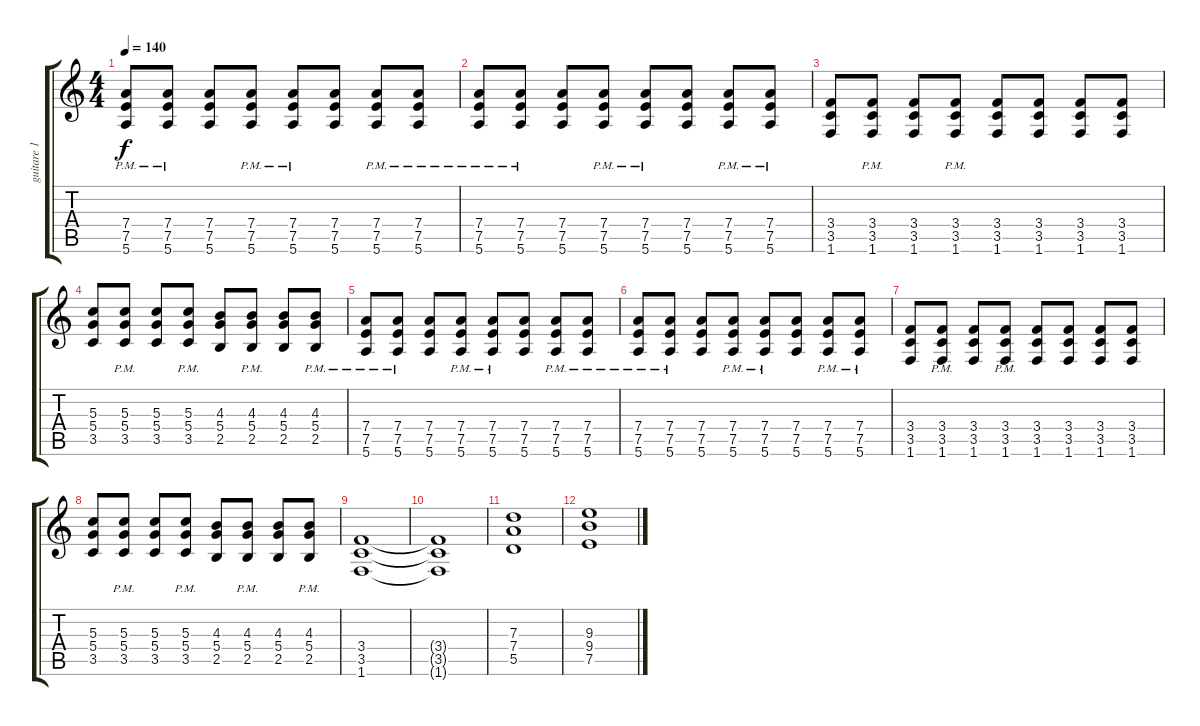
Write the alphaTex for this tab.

\track ("guitare 1" "guitare 1") {instrument distortionguitar}
\staff {score tabs}
\tuning (E4 B3 G3 D3 A2 E2) {hide}
\ts (4 4)
\tempo 140
\clef g2
\ks c
(7.4{pm} 7.5{pm} 5.6{pm}).8{dy f} (7.4{pm} 7.5{pm} 5.6{pm}).8 (7.4 7.5 5.6).8 (7.4{pm} 7.5{pm} 5.6{pm}).8 (7.4{pm} 7.5{pm} 5.6{pm}).8 (7.4 7.5 5.6).8 (7.4{pm} 7.5{pm} 5.6{pm}).8 (7.4{pm} 7.5{pm} 5.6{pm}).8 |
(7.4{pm} 7.5{pm} 5.6{pm}).8 (7.4{pm} 7.5{pm} 5.6{pm}).8 (7.4 7.5 5.6).8 (7.4{pm} 7.5{pm} 5.6{pm}).8 (7.4{pm} 7.5{pm} 5.6{pm}).8 (7.4 7.5 5.6).8 (7.4{pm} 7.5{pm} 5.6{pm}).8 (7.4{pm} 7.5{pm} 5.6{pm}).8 |
(3.4 3.5 1.6).8 (3.4{pm} 3.5{pm} 1.6{pm}).8 (3.4 3.5 1.6).8 (3.4{pm} 3.5{pm} 1.6{pm}).8 (3.4 3.5 1.6).8 (3.4 3.5 1.6).8 (3.4 3.5 1.6).8 (3.4 3.5 1.6).8 |
(5.3 5.4 3.5).8 (5.3{pm} 5.4{pm} 3.5{pm}).8 (5.3 5.4 3.5).8 (5.3{pm} 5.4{pm} 3.5{pm}).8 (4.3 5.4 2.5).8 (4.3{pm} 5.4{pm} 2.5{pm}).8 (4.3 5.4 2.5).8 (4.3{pm} 5.4{pm} 2.5{pm}).8 |
(7.4{pm} 7.5{pm} 5.6{pm}).8 (7.4{pm} 7.5{pm} 5.6{pm}).8 (7.4 7.5 5.6).8 (7.4{pm} 7.5{pm} 5.6{pm}).8 (7.4{pm} 7.5{pm} 5.6{pm}).8 (7.4 7.5 5.6).8 (7.4{pm} 7.5{pm} 5.6{pm}).8 (7.4{pm} 7.5{pm} 5.6{pm}).8 |
(7.4{pm} 7.5{pm} 5.6{pm}).8 (7.4{pm} 7.5{pm} 5.6{pm}).8 (7.4 7.5 5.6).8 (7.4{pm} 7.5{pm} 5.6{pm}).8 (7.4{pm} 7.5{pm} 5.6{pm}).8 (7.4 7.5 5.6).8 (7.4{pm} 7.5{pm} 5.6{pm}).8 (7.4{pm} 7.5{pm} 5.6{pm}).8 |
(3.4 3.5 1.6).8 (3.4{pm} 3.5{pm} 1.6{pm}).8 (3.4 3.5 1.6).8 (3.4{pm} 3.5{pm} 1.6{pm}).8 (3.4 3.5 1.6).8 (3.4 3.5 1.6).8 (3.4 3.5 1.6).8 (3.4 3.5 1.6).8 |
(5.3 5.4 3.5).8 (5.3{pm} 5.4{pm} 3.5{pm}).8 (5.3 5.4 3.5).8 (5.3{pm} 5.4{pm} 3.5{pm}).8 (4.3 5.4 2.5).8 (4.3{pm} 5.4{pm} 2.5{pm}).8 (4.3 5.4 2.5).8 (4.3{pm} 5.4{pm} 2.5{pm}).8 |
(3.4 3.5 1.6).1 |
(3.4{t} 3.5{t} 1.6{t}).1 |
(7.3 7.4 5.5).1 |
(9.3 9.4 7.5).1
